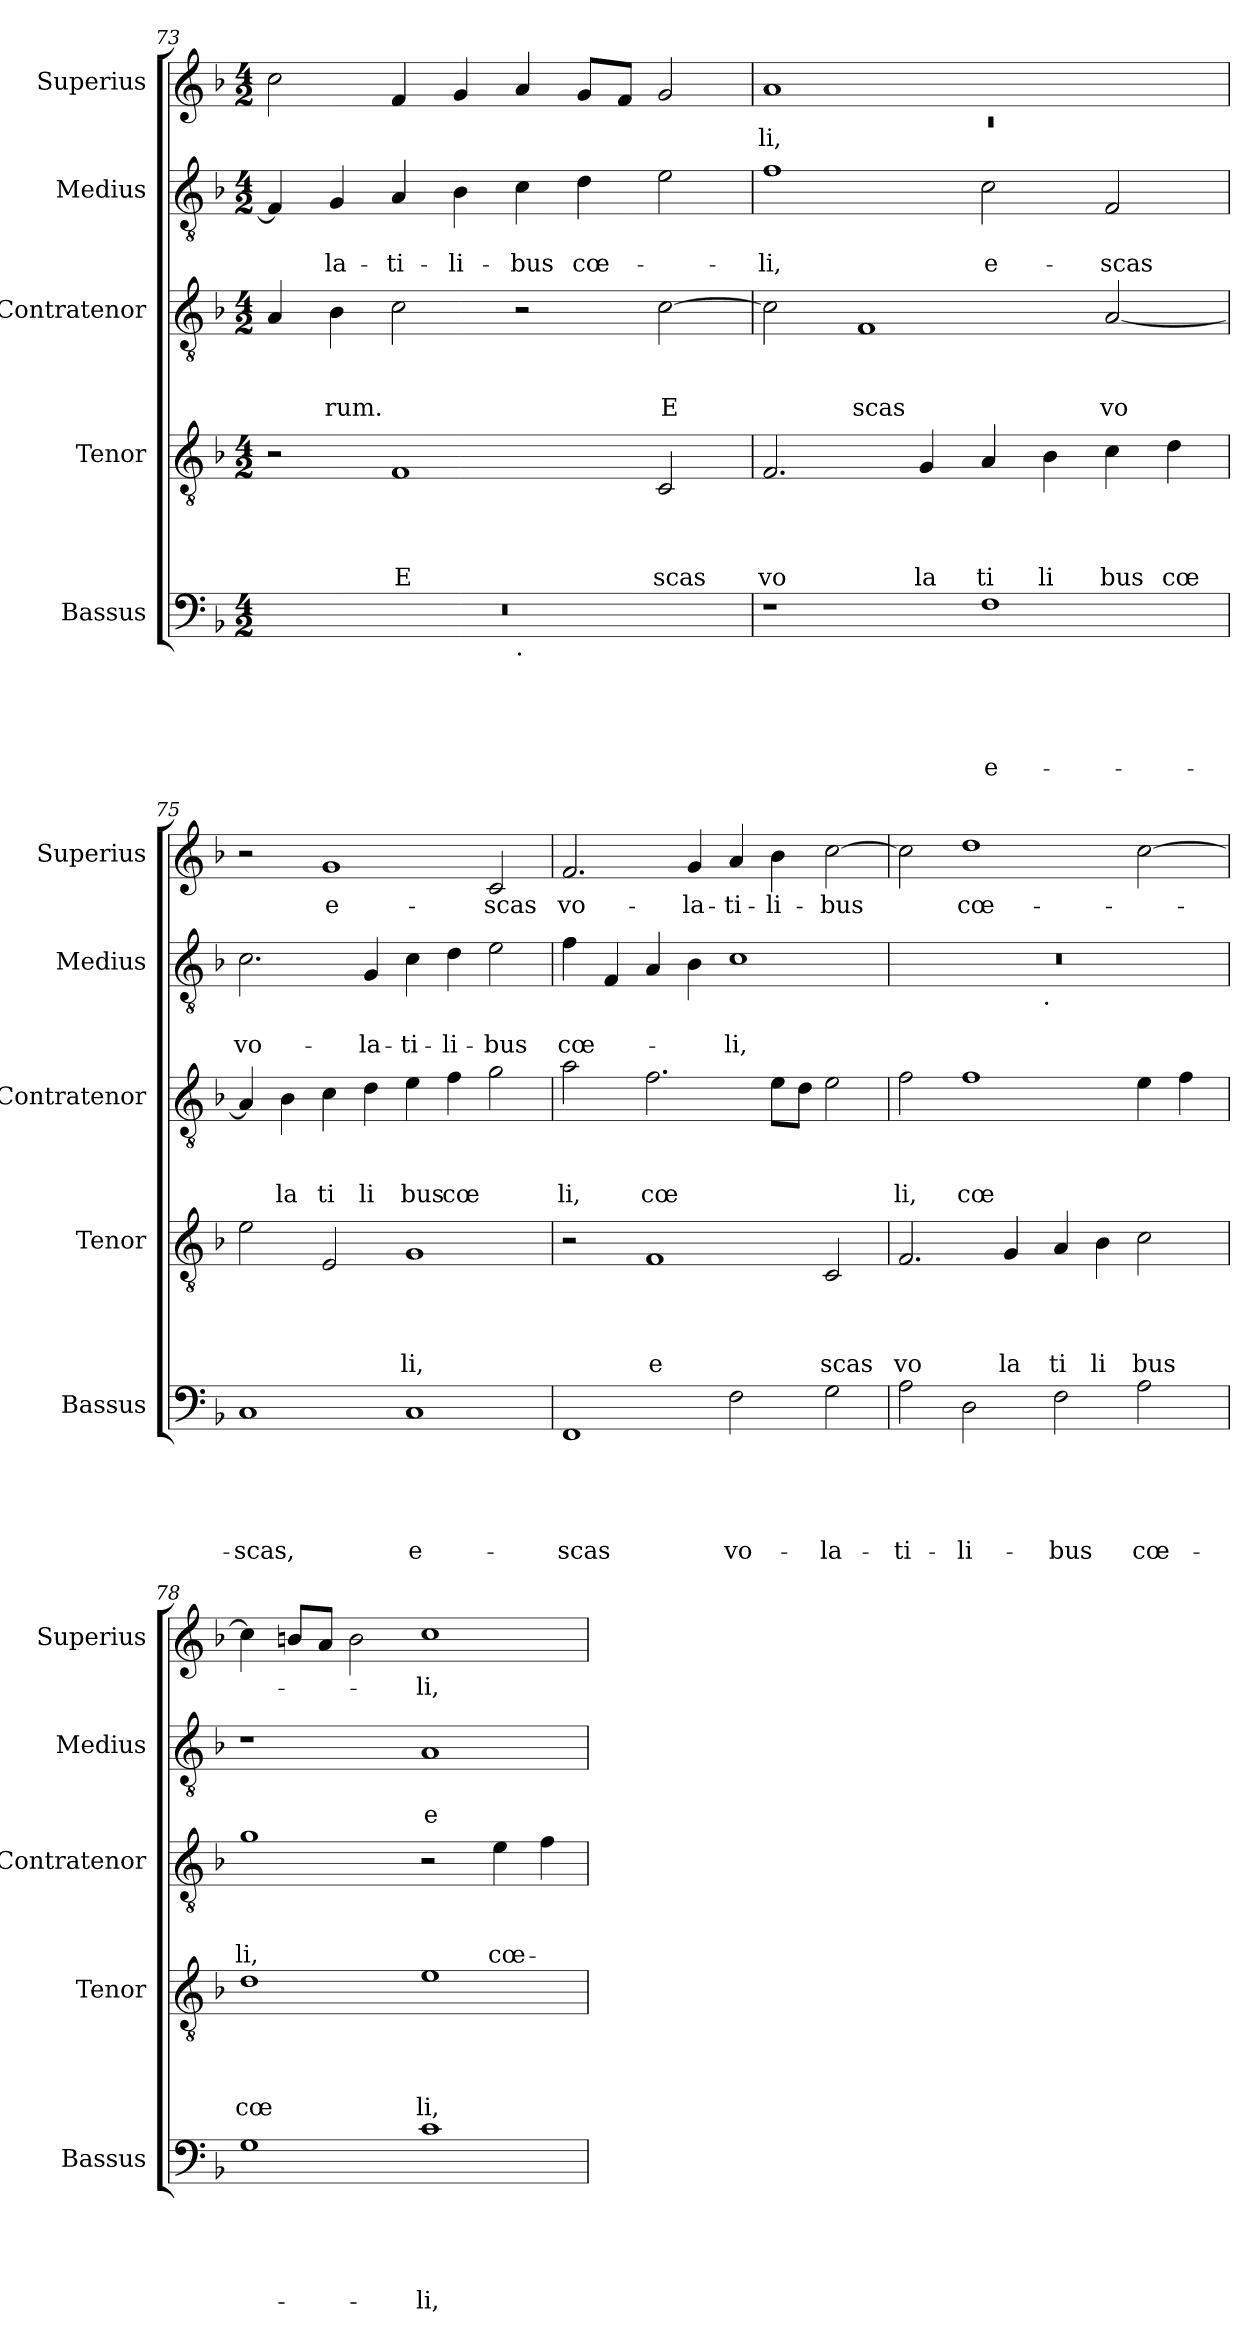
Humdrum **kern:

**kern	**text	**text	**text	**text	**text	**kern	**text	**text	**text	**text	**kern	**text	**text	**text	**kern	**text	**text	**kern	**text
*part5	*part5	*part5	*part5	*part5	*part5	*part4	*part4	*part4	*part4	*part4	*part3	*part3	*part3	*part3	*part2	*part2	*part2	*part1	*part1
*staff5	*staff5	*staff5	*staff5	*staff5	*staff5	*staff4	*staff4	*staff4	*staff4	*staff4	*staff3	*staff3	*staff3	*staff3	*staff2	*staff2	*staff2	*staff1	*staff1
*I"Bassus	*	*	*	*	*	*I"Tenor	*	*	*	*	*I"Contratenor	*	*	*	*I"Medius	*	*	*I"Superius	*
*I'Bassus	*	*	*	*	*	*I'Tenor	*	*	*	*	*I'Contratenor	*	*	*	*I'Medius	*	*	*I'Superius	*
*clefF4	*	*	*	*	*	*clefGv2	*	*	*	*	*clefGv2	*	*	*	*clefGv2	*	*	*clefG2	*
*k[b-]	*	*	*	*	*	*k[b-]	*	*	*	*	*k[b-]	*	*	*	*k[b-]	*	*	*k[b-]	*
*F:	*	*	*	*	*	*F:	*	*	*	*	*F:	*	*	*	*F:	*	*	*F:	*
*M4/2	*	*	*	*	*	*M4/2	*	*	*	*	*M4/2	*	*	*	*M4/2	*	*	*M4/2	*
=73	=73	=73	=73	=73	=73	=73	=73	=73	=73	=73	=73	=73	=73	=73	=73	=73	=73	=73	=73
*^	*	*	*	*	*	*	*	*	*	*	*	*	*	*	*	*	*	*	*
0r	1ryy	.	.	.	.	.	2r	.	.	.	.	4A/	.	.	.	4F/]	.	.	2cc\	.
!	!	!	!	!	!	!	!	!	!	!	!	!	!	!	!LO:LY:b	!	!	!LO:LY:b	!	!
.	.	.	.	.	.	.	.	.	.	.	.	4B-\	.	.	rum.	4G/	.	-la-	.	.
!	!	!	!	!	!	!	!	!	!	!	!LO:LY:b	!	!	!	!	!	!	!LO:LY:b	!	!
.	.	.	.	.	.	.	1F	.	.	.	E	2c\	.	.	.	4A/	.	-ti-	4f/	.
!	!	!	!	!	!	!	!	!	!	!	!	!	!	!	!	!	!	!LO:LY:b	!	!
.	.	.	.	.	.	.	.	.	.	.	.	.	.	.	.	4B-\	.	-li-	4g/	.
!	!LO:TX:b:t=.	!	!	!	!	!	!	!	!	!	!	!	!	!	!	!	!	!	!	!
!	!	!	!	!	!	!	!	!	!	!	!	!	!	!	!	!	!	!LO:LY:b	!	!
.	1ryy	.	.	.	.	.	.	.	.	.	.	2r	.	.	.	4c\	.	-bus	4a/	.
!	!	!	!	!	!	!	!	!	!	!	!	!	!	!	!	!	!	!LO:LY:b	!	!
.	.	.	.	.	.	.	.	.	.	.	.	.	.	.	.	4d\	.	cœ-	8g/L	.
.	.	.	.	.	.	.	.	.	.	.	.	.	.	.	.	.	.	.	8f/J	.
!	!	!	!	!	!	!	!	!	!	!	!LO:LY:b	!	!	!	!LO:LY:b	!	!	!	!	!
.	.	.	.	.	.	.	2C/	.	.	.	scas	[>2c\	.	.	E	2e\	.	.	2g/	.
=74	=74	=74	=74	=74	=74	=74	=74	=74	=74	=74	=74	=74	=74	=74	=74	=74	=74	=74	=74	=74
*	*	*	*	*	*	*	*	*	*	*	*	*	*	*	*	*	*	*	*^	*
!	!	!	!	!	!	!	!	!	!	!	!LO:LY:b	!	!	!	!	!	!	!LO:LY:b	!	!LO:N:vis=1	!LO:LY:b
*v	*v	*	*	*	*	*	*	*	*	*	*	*	*	*	*	*	*	*	*	*	*
1r	.	.	.	.	.	2.F/	.	.	.	vo	2c\]	.	.	.	1f	.	-li,	1a	0rc	-li,
!	!	!	!	!	!	!	!	!	!	!	!	!	!	!LO:LY:b	!	!	!	!	!	!
.	.	.	.	.	.	.	.	.	.	.	1F	.	.	scas	.	.	.	.	.	.
!	!	!	!	!	!	!	!	!	!	!LO:LY:b	!	!	!	!	!	!	!	!	!	!
.	.	.	.	.	.	4G/	.	.	.	la	.	.	.	.	.	.	.	.	.	.
!	!	!	!	!	!LO:LY:b	!	!	!	!	!LO:LY:b	!	!	!	!	!	!	!LO:LY:b	!	!	!
1F	.	.	.	.	e-	4A/	.	.	.	ti	.	.	.	.	2c\	.	e-	1ryy	.	.
!	!	!	!	!	!	!	!	!	!	!LO:LY:b	!	!	!	!	!	!	!	!	!	!
.	.	.	.	.	.	4B-\	.	.	.	li	.	.	.	.	.	.	.	.	.	.
!	!	!	!	!	!	!	!	!	!	!LO:LY:b	!	!	!	!LO:LY:b	!	!	!LO:LY:b	!	!	!
.	.	.	.	.	.	4c\	.	.	.	bus	[<2A/	.	.	vo	2F/	.	-scas	.	.	.
!	!	!	!	!	!	!	!	!	!	!LO:LY:b	!	!	!	!	!	!	!	!	!	!
.	.	.	.	.	.	4d\	.	.	.	cœ	.	.	.	.	.	.	.	.	.	.
*	*	*	*	*	*	*	*	*	*	*	*	*	*	*	*	*	*	*v	*v	*
=75	=75	=75	=75	=75	=75	=75	=75	=75	=75	=75	=75	=75	=75	=75	=75	=75	=75	=75	=75
!	!	!	!	!	!LO:LY:b	!	!	!	!	!	!	!	!	!	!	!	!LO:LY:b	!	!
1C	.	.	.	.	-scas,	2e\	.	.	.	.	4A/]	.	.	.	2.c\	.	vo-	2r	.
!	!	!	!	!	!	!	!	!	!	!	!	!	!	!LO:LY:b	!	!	!	!	!
.	.	.	.	.	.	.	.	.	.	.	4B-\	.	.	la	.	.	.	.	.
!	!	!	!	!	!	!	!	!	!	!	!	!	!	!LO:LY:b	!	!	!	!	!LO:LY:b
.	.	.	.	.	.	2E/	.	.	.	.	4c\	.	.	ti	.	.	.	1g	e-
!	!	!	!	!	!	!	!	!	!	!	!	!	!	!LO:LY:b	!	!	!LO:LY:b	!	!
.	.	.	.	.	.	.	.	.	.	.	4d\	.	.	li	4G/	.	-la-	.	.
!	!	!	!	!	!LO:LY:b	!	!	!	!	!LO:LY:b	!	!	!	!LO:LY:b	!	!	!LO:LY:b	!	!
1C	.	.	.	.	e-	1G	.	.	.	li,	4e\	.	.	bus	4c\	.	-ti-	.	.
!	!	!	!	!	!	!	!	!	!	!	!	!	!	!LO:LY:b	!	!	!LO:LY:b	!	!
.	.	.	.	.	.	.	.	.	.	.	4f\	.	.	cœ	4d\	.	-li-	.	.
!	!	!	!	!	!	!	!	!	!	!	!	!	!	!	!	!	!LO:LY:b	!	!LO:LY:b
.	.	.	.	.	.	.	.	.	.	.	2g\	.	.	.	2e\	.	-bus	2c/	-scas
=76	=76	=76	=76	=76	=76	=76	=76	=76	=76	=76	=76	=76	=76	=76	=76	=76	=76	=76	=76
!	!	!	!	!	!LO:LY:b	!	!	!	!	!	!	!	!	!LO:LY:b	!	!	!LO:LY:b	!	!LO:LY:b
1FF	.	.	.	.	-scas	2r	.	.	.	.	2a\	.	.	li,	4f\	.	cœ-	2.f/	vo-
.	.	.	.	.	.	.	.	.	.	.	.	.	.	.	4F/	.	.	.	.
!	!	!	!	!	!	!	!	!	!	!LO:LY:b	!	!	!	!LO:LY:b	!	!	!	!	!
.	.	.	.	.	.	1F	.	.	.	e	2.f\	.	.	cœ	4A/	.	.	.	.
!	!	!	!	!	!	!	!	!	!	!	!	!	!	!	!	!	!	!	!LO:LY:b
.	.	.	.	.	.	.	.	.	.	.	.	.	.	.	4B-\	.	.	4g/	-la-
!	!	!	!	!	!LO:LY:b	!	!	!	!	!	!	!	!	!	!	!	!LO:LY:b	!	!LO:LY:b
2F\	.	.	.	.	vo-	.	.	.	.	.	.	.	.	.	1c	.	-li,	4a/	-ti-
!	!	!	!	!	!	!	!	!	!	!	!	!	!	!	!	!	!	!	!LO:LY:b
.	.	.	.	.	.	.	.	.	.	.	8e\L	.	.	.	.	.	.	4b-\	-li-
.	.	.	.	.	.	.	.	.	.	.	8d\J	.	.	.	.	.	.	.	.
!	!	!	!	!	!LO:LY:b	!	!	!	!	!LO:LY:b	!	!	!	!	!	!	!	!	!LO:LY:b
2G\	.	.	.	.	-la-	2C/	.	.	.	scas	2e\	.	.	.	.	.	.	[>2cc\	-bus
=77	=77	=77	=77	=77	=77	=77	=77	=77	=77	=77	=77	=77	=77	=77	=77	=77	=77	=77	=77
!	!	!	!	!	!LO:LY:b	!	!	!	!	!LO:LY:b	!	!	!	!LO:LY:b	!	!	!	!	!
*	*	*	*	*	*	*	*	*	*	*	*	*	*	*	*^	*	*	*	*
2A\	.	.	.	.	-ti-	2.F/	.	.	.	vo	2f\	.	.	li,	0r	2ryy	.	.	2cc\]	.
!	!	!	!	!	!LO:LY:b	!	!	!	!	!	!	!	!	!LO:LY:b	!	!	!	!	!	!LO:LY:b
2D\	.	.	.	.	-li-	.	.	.	.	.	1f	.	.	cœ	.	4...ryy	.	.	1dd	cœ-
!	!	!	!	!	!	!	!	!	!	!LO:LY:b	!	!	!	!	!	!	!	!	!	!
.	.	.	.	.	.	4G/	.	.	.	la	.	.	.	.	.	.	.	.	.	.
!	!	!	!	!	!	!	!	!	!	!	!	!	!	!	!	!LO:TX:b:t=.	!	!	!	!
.	.	.	.	.	.	.	.	.	.	.	.	.	.	.	.	1ryy	.	.	.	.
!	!	!	!	!	!LO:LY:b	!	!	!	!	!LO:LY:b	!	!	!	!	!	!	!	!	!	!
2F\	.	.	.	.	-bus	4A/	.	.	.	ti	.	.	.	.	.	.	.	.	.	.
!	!	!	!	!	!	!	!	!	!	!LO:LY:b	!	!	!	!	!	!	!	!	!	!
.	.	.	.	.	.	4B-\	.	.	.	li	.	.	.	.	.	.	.	.	.	.
!	!	!	!	!	!LO:LY:b	!	!	!	!	!LO:LY:b	!	!	!	!	!	!	!	!	!	!
2A\	.	.	.	.	cœ-	2c\	.	.	.	bus	4e\	.	.	.	.	.	.	.	[<2cc\	.
.	.	.	.	.	.	.	.	.	.	.	4f\	.	.	.	.	.	.	.	.	.
.	.	.	.	.	.	.	.	.	.	.	.	.	.	.	.	32ryy	.	.	.	.
!!LO:LB:g=z
=78	=78	=78	=78	=78	=78	=78	=78	=78	=78	=78	=78	=78	=78	=78	=78	=78	=78	=78	=78	=78
!	!	!	!	!	!	!	!	!	!	!LO:LY:b	!	!	!	!LO:LY:b	!	!	!	!	!	!
*	*	*	*	*	*	*	*	*	*	*	*	*	*	*	*v	*v	*	*	*	*
1G	.	.	.	.	.	1d	.	.	.	cœ	1g	.	.	li,	1r	.	.	4cc\]	.
.	.	.	.	.	.	.	.	.	.	.	.	.	.	.	.	.	.	8bn/L	.
.	.	.	.	.	.	.	.	.	.	.	.	.	.	.	.	.	.	8a/J	.
.	.	.	.	.	.	.	.	.	.	.	.	.	.	.	.	.	.	2b\	.
!	!	!	!	!	!LO:LY:b	!	!	!	!	!LO:LY:b	!	!	!	!	!	!	!LO:LY:b	!	!LO:LY:b
1c	.	.	.	.	-li,	1e	.	.	.	li,	2r	.	.	.	1A	.	e	1cc	-li,
!	!	!	!	!	!	!	!	!	!	!	!	!	!	!LO:LY:b	!	!	!	!	!
.	.	.	.	.	.	.	.	.	.	.	4e\	.	.	cœ-	.	.	.	.	.
.	.	.	.	.	.	.	.	.	.	.	4f\	.	.	.	.	.	.	.	.
=	=	=	=	=	=	=	=	=	=	=	=	=	=	=	=	=	=	=	=
*-	*-	*-	*-	*-	*-	*-	*-	*-	*-	*-	*-	*-	*-	*-	*-	*-	*-	*-	*-
